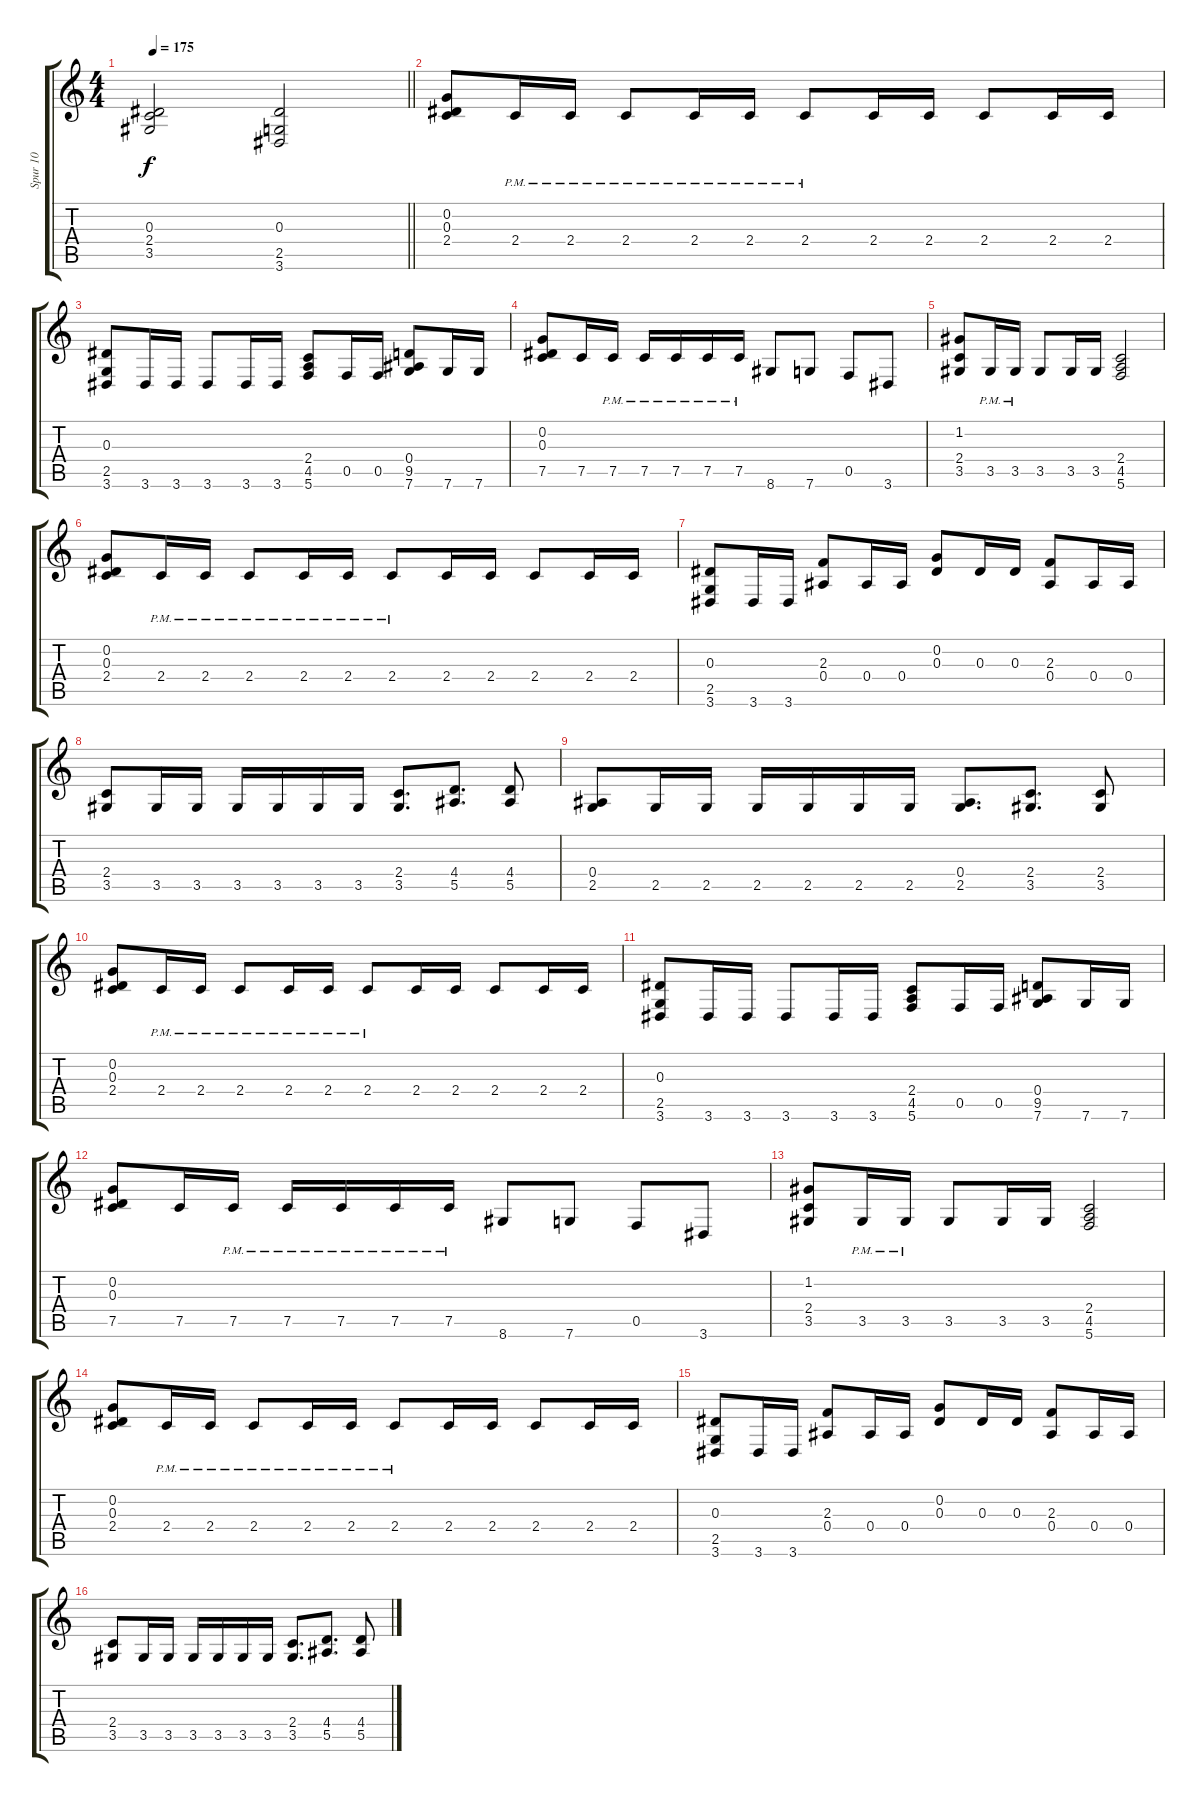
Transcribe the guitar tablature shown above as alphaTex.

\track ("Spur 10" "Spur 10") {instrument distortionguitar}
\staff {score tabs}
\tuning (C4 G3 Eb3 Bb2 F2 C2) {hide}
\ts (4 4)
\tempo 175
\clef g2
\barLineRight lightlight
\ks c
(0.3 2.4 3.5).2{dy f} (0.3 2.5 3.6).2 |
(0.2 0.3 2.4).8 2.4{pm}.16 2.4{pm}.16 2.4{pm}.8 2.4{pm}.16 2.4{pm}.16 2.4{pm}.8 2.4.16 2.4.16 2.4.8 2.4.16 2.4.16 |
(0.3 2.5 3.6).8 3.6.16 3.6.16 3.6.8 3.6.16 3.6.16 (2.4 4.5 5.6).8 0.5.16 0.5.16 (0.4 9.5 7.6).8 7.6.16 7.6.16 |
(0.2 0.3 7.5).8 7.5.16 7.5{pm}.16 7.5{pm}.16 7.5{pm}.16 7.5{pm}.16 7.5{pm}.16 8.6.8 7.6.8 0.5.8 3.6.8 |
(1.2 2.4 3.5).8 3.5{pm}.16 3.5{pm}.16 3.5.8 3.5.16 3.5.16 (2.4 4.5 5.6).2 |
(0.2 0.3 2.4).8 2.4{pm}.16 2.4{pm}.16 2.4{pm}.8 2.4{pm}.16 2.4{pm}.16 2.4{pm}.8 2.4.16 2.4.16 2.4.8 2.4.16 2.4.16 |
(0.3 2.5 3.6).8 3.6.16 3.6.16 (2.3 0.4).8 0.4.16 0.4.16 (0.2 0.3).8 0.3.16 0.3.16 (2.3 0.4).8 0.4.16 0.4.16 |
(2.4 3.5).8 3.5.16 3.5.16 3.5.16 3.5.16 3.5.16 3.5.16 (2.4 3.5).8{d} (4.4 5.5).8{d} (4.4 5.5).8 |
(0.4 2.5).8 2.5.16 2.5.16 2.5.16 2.5.16 2.5.16 2.5.16 (0.4 2.5).8{d} (2.4 3.5).8{d} (2.4 3.5).8 |
(0.2 0.3 2.4).8 2.4{pm}.16 2.4{pm}.16 2.4{pm}.8 2.4{pm}.16 2.4{pm}.16 2.4{pm}.8 2.4.16 2.4.16 2.4.8 2.4.16 2.4.16 |
(0.3 2.5 3.6).8 3.6.16 3.6.16 3.6.8 3.6.16 3.6.16 (2.4 4.5 5.6).8 0.5.16 0.5.16 (0.4 9.5 7.6).8 7.6.16 7.6.16 |
(0.2 0.3 7.5).8 7.5.16 7.5{pm}.16 7.5{pm}.16 7.5{pm}.16 7.5{pm}.16 7.5{pm}.16 8.6.8 7.6.8 0.5.8 3.6.8 |
(1.2 2.4 3.5).8 3.5{pm}.16 3.5{pm}.16 3.5.8 3.5.16 3.5.16 (2.4 4.5 5.6).2 |
(0.2 0.3 2.4).8 2.4{pm}.16 2.4{pm}.16 2.4{pm}.8 2.4{pm}.16 2.4{pm}.16 2.4{pm}.8 2.4.16 2.4.16 2.4.8 2.4.16 2.4.16 |
(0.3 2.5 3.6).8 3.6.16 3.6.16 (2.3 0.4).8 0.4.16 0.4.16 (0.2 0.3).8 0.3.16 0.3.16 (2.3 0.4).8 0.4.16 0.4.16 |
(2.4 3.5).8 3.5.16 3.5.16 3.5.16 3.5.16 3.5.16 3.5.16 (2.4 3.5).8{d} (4.4 5.5).8{d} (4.4 5.5).8
